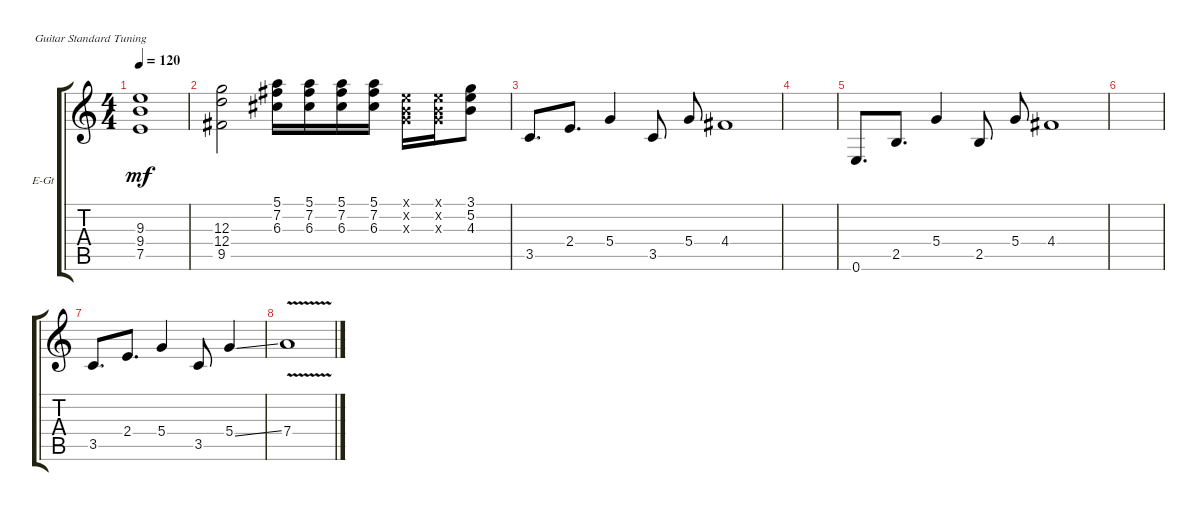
\defaultSystemsLayout 4
\bracketExtendMode groupsimilarinstruments
\firstSystemTrackNameOrientation horizontal
\otherSystemsTrackNameOrientation horizontal
\track ("Наташа" "E-Gt") {instrument overdrivenguitar}
\staff {score tabs}
\tuning (E4 B3 G3 D3 A2 E2)
\ts (4 4)
\tempo 120
\clef g2
\ks c
(7.5 9.4 9.3).1{dy mf} |
(9.5 12.4 12.3).2 (5.1 7.2 6.3).16 (5.1 7.2 6.3).16 (5.1 7.2 6.3).16 (5.1 7.2 6.3).16 (0.2{x} 0.3{x} 0.1{x}).16 (0.1{x} 0.2{x} 0.3{x}).16 (4.3 5.2 3.1).8 |
3.5.8{d} 2.4.8{d} 5.4.4 3.5.8 5.4.8 4.4.1 |
|
0.6.8{d} 2.5.8{d} 5.4.4 2.5.8 5.4.8 4.4.1 |
|
3.5.8{d} 2.4.8{d} 5.4.4 3.5.8 5.4{ss}.4 |
7.4{v}.1
